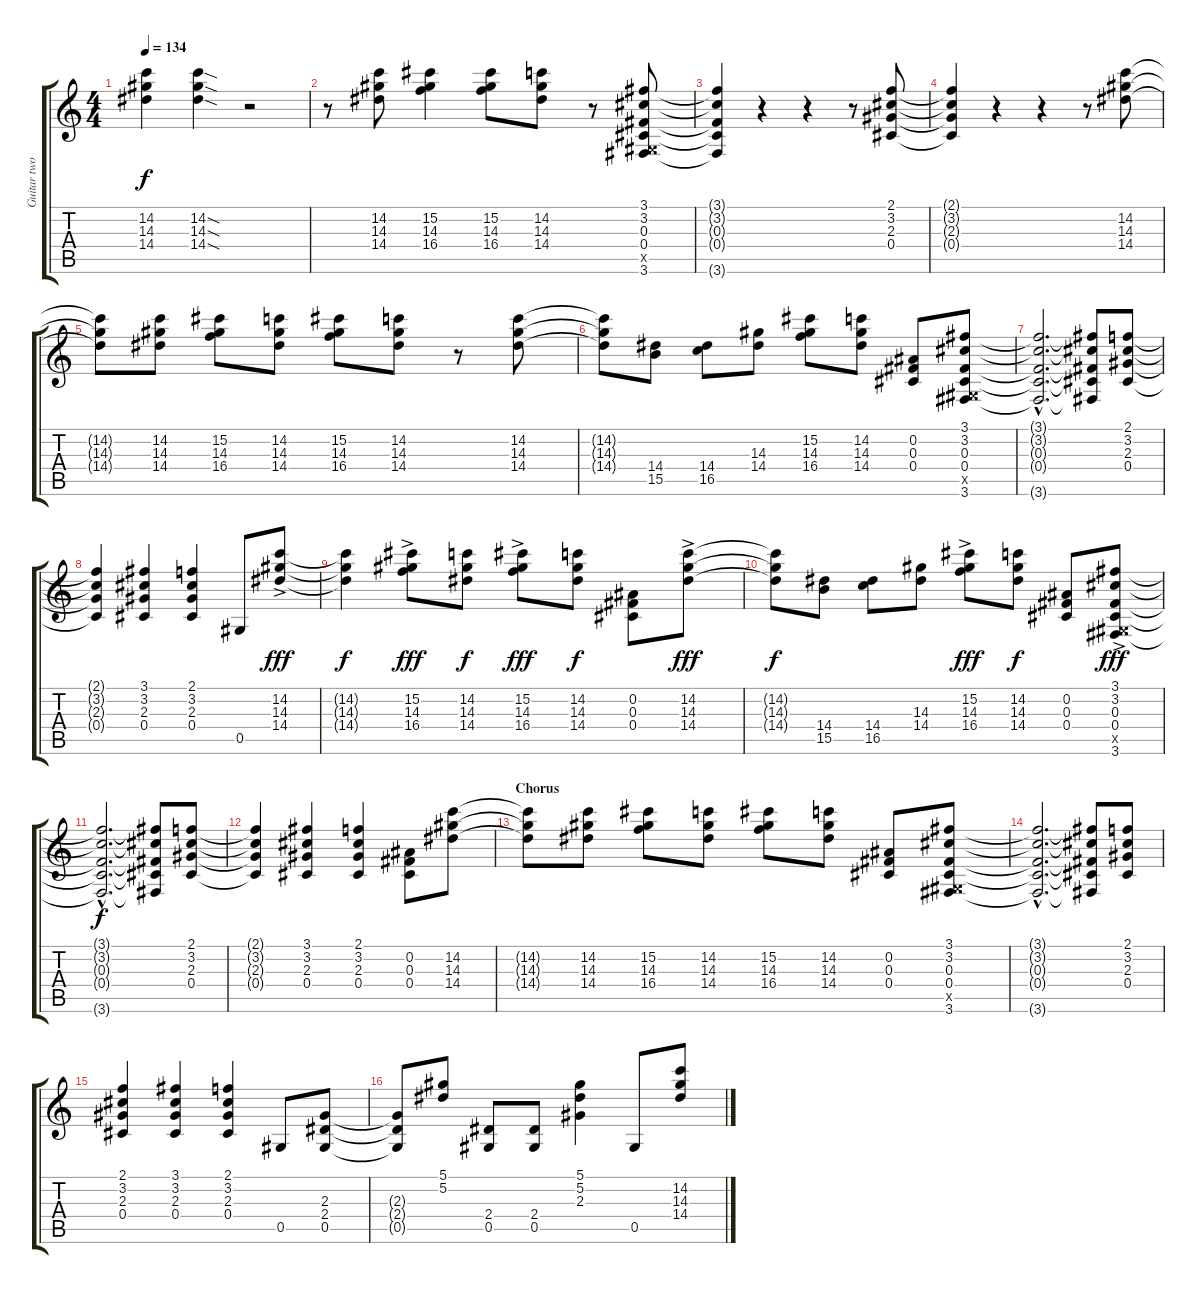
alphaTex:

\track ("Guitar two (rythm guitar)" "Guitar two") {instrument distortionguitar}
\staff {score tabs}
\tuning (Eb4 Bb3 Gb3 Db3 Ab2 Eb2) {hide}
\ts (4 4)
\tempo 134
\clef g2
\ks c
(14.2 14.3 14.4).4{dy f} (14.2{sod} 14.3{sod} 14.4{sod}).4 r.2 |
r.8 (14.2 14.3 14.4).8 (15.2 14.3 16.4).4 (15.2 14.3 16.4).8 (14.2 14.3 14.4).8 r.8 (3.1 3.2 0.3 0.4 0.5{x} 3.6).8 |
(3.1{t} 3.2{t} 0.3{t} 0.4{t} 3.6{t}).4 r.4 r.4 r.8 (2.1 3.2 2.3 0.4).8 |
(2.1{t} 3.2{t} 2.3{t} 0.4{t}).4 r.4 r.4 r.8 (14.2 14.3 14.4).8 |
(14.2{t} 14.3{t} 14.4{t}).8 (14.2 14.3 14.4).8 (15.2 14.3 16.4).8 (14.2 14.3 14.4).8 (15.2 14.3 16.4).8 (14.2 14.3 14.4).8 r.8 (14.2 14.3 14.4).8 |
(14.2{t} 14.3{t} 14.4{t}).8 (14.4 15.5).8 (14.4 16.5).8 (14.3 14.4).8 (15.2 14.3 16.4).8 (14.2 14.3 14.4).8 (0.2 0.3 0.4).8 (3.1 3.2 0.3 0.4 0.5{x} 3.6).8 |
(3.1{hac t} 3.2{hac t} 0.3{hac t} 0.4{hac t} 3.6{hac t}).2{d} (3.1{t} 3.2{t} 0.3{t} 0.4{t} 3.6{t}).8 (2.1 3.2 2.3 0.4).8 |
(2.1{t} 3.2{t} 2.3{t} 0.4{t}).4 (3.1 3.2 2.3 0.4).4 (2.1 3.2 2.3 0.4).4 0.5.8 (14.2{ac} 14.3{ac} 14.4{ac}).8{dy fff} |
(14.2{t} 14.3{t} 14.4{t}).4{dy f} (15.2{ac} 14.3{ac} 16.4{ac}).8{dy fff} (14.2 14.3 14.4).8{dy f} (15.2{ac} 14.3{ac} 16.4{ac}).8{dy fff} (14.2 14.3 14.4).8{dy f} (0.2 0.3 0.4).8 (14.2{ac} 14.3{ac} 14.4{ac}).8{dy fff} |
(14.2{t} 14.3{t} 14.4{t}).8{dy f} (14.4 15.5).8 (14.4 16.5).8 (14.3 14.4).8 (15.2{ac} 14.3{ac} 16.4{ac}).8{dy fff} (14.2 14.3 14.4).8{dy f} (0.2 0.3 0.4).8 (3.1{ac} 3.2{ac} 0.3{ac} 0.4{ac} 0.5{ac x} 3.6{ac}).8{dy fff} |
(3.1{hac t} 3.2{hac t} 0.3{hac t} 0.4{hac t} 3.6{hac t}).2{d dy f} (3.1{t} 3.2{t} 0.3{t} 0.4{t} 3.6{t}).8 (2.1 3.2 2.3 0.4).8 |
(2.1{t} 3.2{t} 2.3{t} 0.4{t}).4 (3.1 3.2 2.3 0.4).4 (2.1 3.2 2.3 0.4).4 (0.2 0.3 0.4).8 (14.2 14.3 14.4).8 |
\section ("" "Chorus")
(14.2{t} 14.3{t} 14.4{t}).8 (14.2 14.3 14.4).8 (15.2 14.3 16.4).8 (14.2 14.3 14.4).8 (15.2 14.3 16.4).8 (14.2 14.3 14.4).8 (0.2 0.3 0.4).8 (3.1 3.2 0.3 0.4 0.5{x} 3.6).8 |
(3.1{hac t} 3.2{hac t} 0.3{hac t} 0.4{hac t} 3.6{hac t}).2{d} (3.1{t} 3.2{t} 0.3{t} 0.4{t} 3.6{t}).8 (2.1 3.2 2.3 0.4).8 |
(2.1 3.2 2.3 0.4).4 (3.1 3.2 2.3 0.4).4 (2.1 3.2 2.3 0.4).4 0.5.8 (2.3 2.4 0.5).8 |
(2.3{t} 2.4{t} 0.5{t}).8 (5.1 5.2).8 (2.4 0.5).8 (2.4 0.5).8 (5.1 5.2 2.3).4 0.5.8 (14.2 14.3 14.4).8
